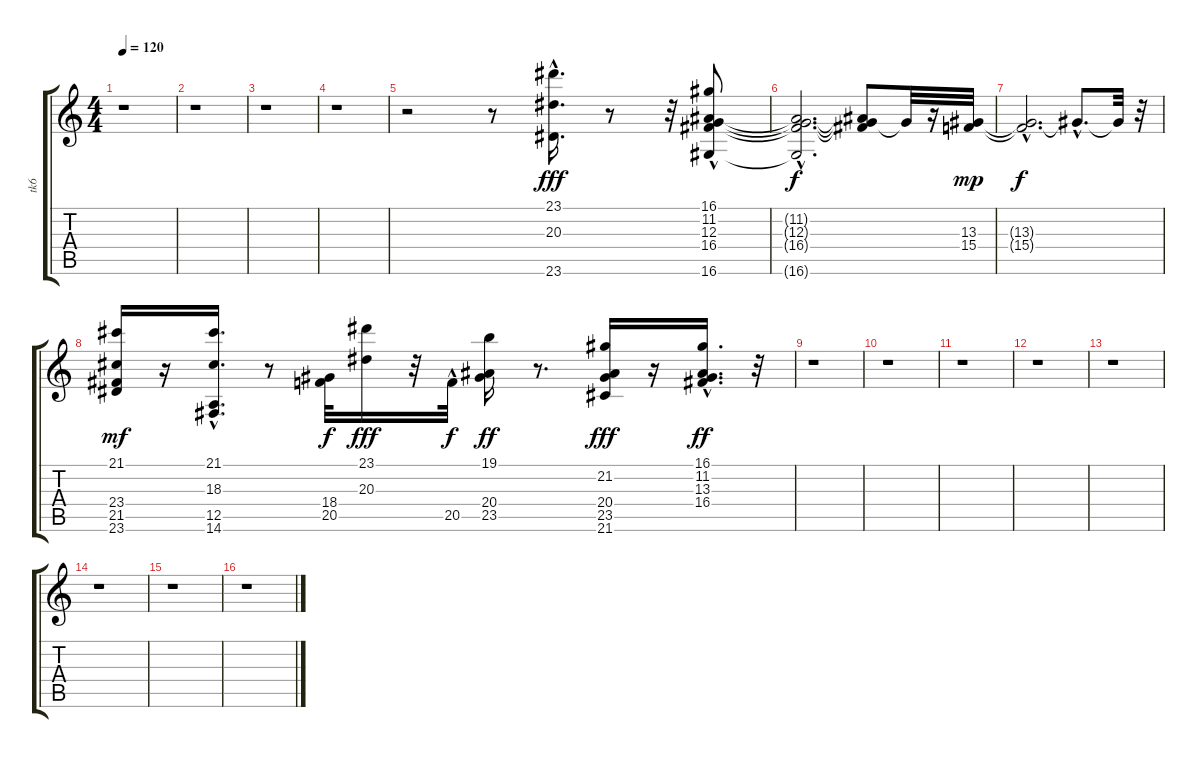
\track ("tk6" "tk6") {instrument stringensemble1}
\staff {score tabs}
\tuning (E4 B3 G3 D3 A2 E2) {hide}
\ts (4 4)
\tempo 120
\clef g2
\ks c
r.1{dy fff instrument stringensemble1} |
r.1 |
r.1 |
r.1 |
r.2 r.8 (23.1{hac} 20.3 23.6).16{d balance 7} r.8 r.32 (16.1{hac} 11.2 12.3 16.4 16.6).8 |
(11.2{hac t} 12.3{hac t} 16.4{hac t} 16.6{hac t}).2{d dy f} (11.2{t} 12.3{t} 16.4{t}).8 12.3{t}.32 r.16 (13.3 15.4).32{dy mp} |
(13.3{hac t} 15.4{t}).2{d dy f} 13.3{hac t}.8{d} 13.3{t}.32 r.32 |
(21.1 23.4 21.5 23.6).16{dy mf} r.16 (21.1 18.3 12.5 14.6{hac}).16{d} r.8 (18.4 20.5).32{dy f} (23.1 20.3).16{dy fff} r.32 20.5{hac}.32{dy f} (19.1 20.4 23.5).16{dy ff} r.8{d} (21.2 20.4 23.5 21.6).16{dy fff} r.16 (16.1 11.2 13.3{hac} 16.4).16{d dy ff} r.32 |
r.1 |
r.1 |
r.1 |
r.1 |
r.1 |
r.1 |
r.1 |
r.1
